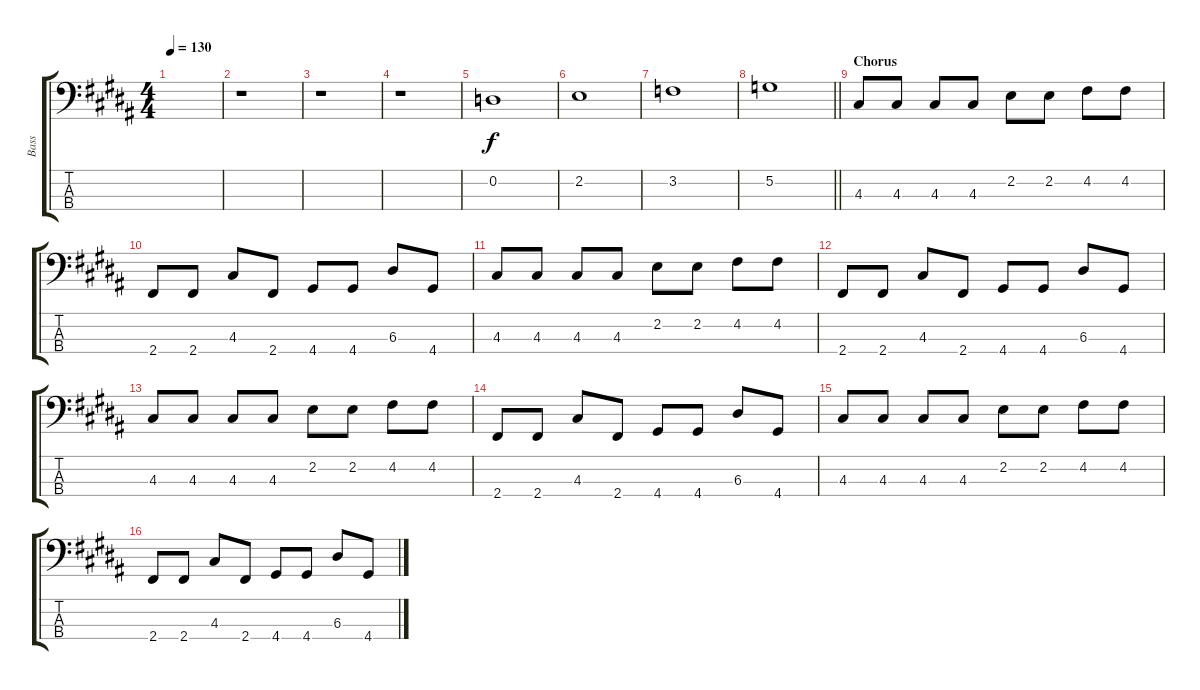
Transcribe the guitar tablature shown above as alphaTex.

\track ("Bass" "Bass") {instrument electricbasspick}
\staff {score tabs}
\tuning (G2 D2 A1 E1) {hide}
\ts (4 4)
\tempo 130
\clef f4
\ks b
|
r.1 |
r.1 |
r.1 |
0.2.1{dy f} |
2.2.1 |
3.2.1 |
\barLineRight lightlight
5.2.1 |
\section ("" "Chorus")
4.3.8 4.3.8 4.3.8 4.3.8 2.2.8 2.2.8 4.2.8 4.2.8 |
2.4.8 2.4.8 4.3.8 2.4.8 4.4.8 4.4.8 6.3.8 4.4.8 |
4.3.8 4.3.8 4.3.8 4.3.8 2.2.8 2.2.8 4.2.8 4.2.8 |
2.4.8 2.4.8 4.3.8 2.4.8 4.4.8 4.4.8 6.3.8 4.4.8 |
4.3.8 4.3.8 4.3.8 4.3.8 2.2.8 2.2.8 4.2.8 4.2.8 |
2.4.8 2.4.8 4.3.8 2.4.8 4.4.8 4.4.8 6.3.8 4.4.8 |
4.3.8 4.3.8 4.3.8 4.3.8 2.2.8 2.2.8 4.2.8 4.2.8 |
2.4.8 2.4.8 4.3.8 2.4.8 4.4.8 4.4.8 6.3.8 4.4.8
